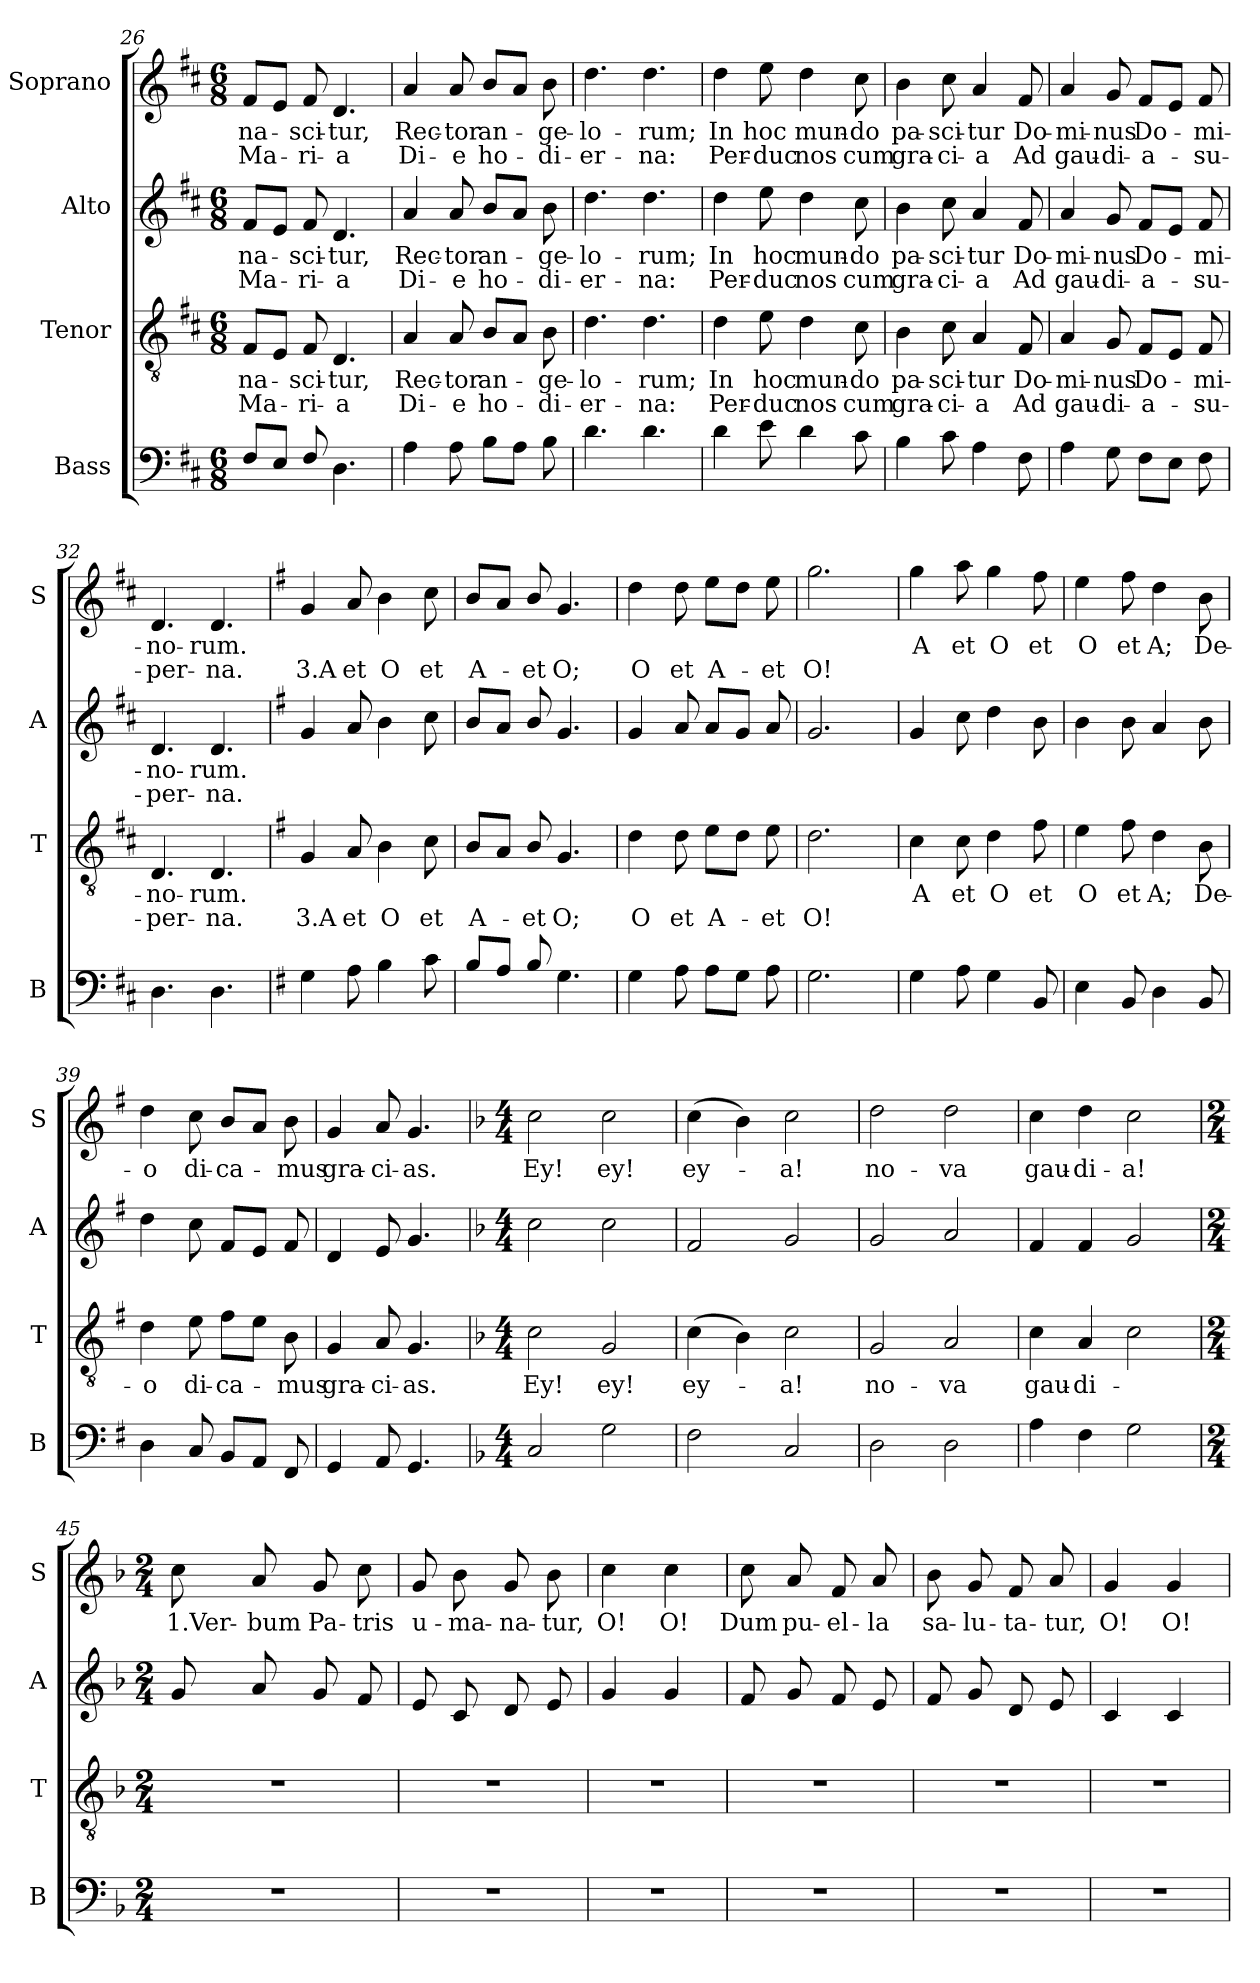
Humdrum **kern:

**kern	**kern	**text	**text	**kern	**text	**text	**kern	**text	**text
*part4	*part3	*part3	*part3	*part2	*part2	*part2	*part1	*part1	*part1
*staff4	*staff3	*staff3	*staff3	*staff2	*staff2	*staff2	*staff1	*staff1	*staff1
*I"Bass	*I"Tenor	*	*	*I"Alto	*	*	*I"Soprano	*	*
*I'B	*I'T	*	*	*I'A	*	*	*I'S	*	*
*clefF4	*clefGv2	*	*	*clefG2	*	*	*clefG2	*	*
*k[f#c#]	*k[f#c#]	*	*	*k[f#c#]	*	*	*k[f#c#]	*	*
*D:	*D:	*	*	*D:	*	*	*D:	*	*
*M6/8	*M6/8	*	*	*M6/8	*	*	*M6/8	*	*
=26	=26	=26	=26	=26	=26	=26	=26	=26	=26
!	!	!LO:LY:b	!LO:LY:b	!	!LO:LY:b	!LO:LY:b	!	!LO:LY:b	!LO:LY:b
8F#/L	8F#/L	na-	Ma-	8f#/L	na-	Ma-	8f#/L	na-	Ma-
8E/J	8E/J	.	.	8e/J	.	.	8e/J	.	.
!	!	!LO:LY:b	!LO:LY:b	!	!LO:LY:b	!LO:LY:b	!	!LO:LY:b	!LO:LY:b
8F#/	8F#/	-sci-	-ri-	8f#/	-sci-	-ri-	8f#/	-sci-	-ri-
!	!	!LO:LY:b	!LO:LY:b	!	!LO:LY:b	!LO:LY:b	!	!LO:LY:b	!LO:LY:b
4.D\	4.D/	-tur,	-a	4.d/	-tur,	-a	4.d/	-tur,	-a
=27	=27	=27	=27	=27	=27	=27	=27	=27	=27
!	!	!LO:LY:b	!LO:LY:b	!	!LO:LY:b	!LO:LY:b	!	!LO:LY:b	!LO:LY:b
4A\	4A/	Rec-	Di-	4a/	Rec-	Di-	4a/	Rec-	Di-
!	!	!LO:LY:b	!LO:LY:b	!	!LO:LY:b	!LO:LY:b	!	!LO:LY:b	!LO:LY:b
8A\	8A/	-tor	-e	8a/	-tor	-e	8a/	-tor	-e
!	!	!LO:LY:b	!LO:LY:b	!	!LO:LY:b	!LO:LY:b	!	!LO:LY:b	!LO:LY:b
8B\L	8B/L	an-	ho-	8b/L	an-	ho-	8b/L	an-	ho-
8A\J	8A/J	.	.	8a/J	.	.	8a/J	.	.
!	!	!LO:LY:b	!LO:LY:b	!	!LO:LY:b	!LO:LY:b	!	!LO:LY:b	!LO:LY:b
8B\	8B\	-ge-	-di-	8b\	-ge-	-di-	8b\	-ge-	-di-
=28	=28	=28	=28	=28	=28	=28	=28	=28	=28
!	!	!LO:LY:b	!LO:LY:b	!	!LO:LY:b	!LO:LY:b	!	!LO:LY:b	!LO:LY:b
4.d\	4.d\	-lo-	-er-	4.dd\	-lo-	-er-	4.dd\	-lo-	-er-
!	!	!LO:LY:b	!LO:LY:b	!	!LO:LY:b	!LO:LY:b	!	!LO:LY:b	!LO:LY:b
4.d\	4.d\	-rum;	-na:	4.dd\	-rum;	-na:	4.dd\	-rum;	-na:
=29	=29	=29	=29	=29	=29	=29	=29	=29	=29
!	!	!LO:LY:b	!LO:LY:b	!	!LO:LY:b	!LO:LY:b	!	!LO:LY:b	!LO:LY:b
4d\	4d\	In	Per-	4dd\	In	Per-	4dd\	In	Per-
!	!	!LO:LY:b	!LO:LY:b	!	!LO:LY:b	!LO:LY:b	!	!LO:LY:b	!LO:LY:b
8e\	8e\	hoc	-duc	8ee\	hoc	-duc	8ee\	hoc	-duc
!	!	!LO:LY:b	!LO:LY:b	!	!LO:LY:b	!LO:LY:b	!	!LO:LY:b	!LO:LY:b
4d\	4d\	mun-	nos	4dd\	mun-	nos	4dd\	mun-	nos
!	!	!LO:LY:b	!LO:LY:b	!	!LO:LY:b	!LO:LY:b	!	!LO:LY:b	!LO:LY:b
8c#\	8c#\	-do	cum	8cc#\	-do	cum	8cc#\	-do	cum
=30	=30	=30	=30	=30	=30	=30	=30	=30	=30
!	!	!LO:LY:b	!LO:LY:b	!	!LO:LY:b	!LO:LY:b	!	!LO:LY:b	!LO:LY:b
4B\	4B\	pa-	gra-	4b\	pa-	gra-	4b\	pa-	gra-
!	!	!LO:LY:b	!LO:LY:b	!	!LO:LY:b	!LO:LY:b	!	!LO:LY:b	!LO:LY:b
8c#\	8c#\	-sci-	-ci-	8cc#\	-sci-	-ci-	8cc#\	-sci-	-ci-
!	!	!LO:LY:b	!LO:LY:b	!	!LO:LY:b	!LO:LY:b	!	!LO:LY:b	!LO:LY:b
4A\	4A/	-tur	-a	4a/	-tur	-a	4a/	-tur	-a
!	!	!LO:LY:b	!LO:LY:b	!	!LO:LY:b	!LO:LY:b	!	!LO:LY:b	!LO:LY:b
8F#\	8F#/	Do-	Ad	8f#/	Do-	Ad	8f#/	Do-	Ad
!!LO:LB:g=z
=31	=31	=31	=31	=31	=31	=31	=31	=31	=31
!	!	!LO:LY:b	!LO:LY:b	!	!LO:LY:b	!LO:LY:b	!	!LO:LY:b	!LO:LY:b
4A\	4A/	-mi-	gau-	4a/	-mi-	gau-	4a/	-mi-	gau-
!	!	!LO:LY:b	!LO:LY:b	!	!LO:LY:b	!LO:LY:b	!	!LO:LY:b	!LO:LY:b
8G\	8G/	-nus	-di-	8g/	-nus	-di-	8g/	-nus	-di-
!	!	!LO:LY:b	!LO:LY:b	!	!LO:LY:b	!LO:LY:b	!	!LO:LY:b	!LO:LY:b
8F#\L	8F#/L	Do-	-a-	8f#/L	Do-	-a-	8f#/L	Do-	-a-
8E\J	8E/J	.	.	8e/J	.	.	8e/J	.	.
!	!	!LO:LY:b	!LO:LY:b	!	!LO:LY:b	!LO:LY:b	!	!LO:LY:b	!LO:LY:b
8F#\	8F#/	-mi-	-su-	8f#/	-mi-	-su-	8f#/	-mi-	-su-
=32	=32	=32	=32	=32	=32	=32	=32	=32	=32
!	!	!LO:LY:b	!LO:LY:b	!	!LO:LY:b	!LO:LY:b	!	!LO:LY:b	!LO:LY:b
4.D\	4.D/	-no-	-per-	4.d/	-no-	-per-	4.d/	-no-	-per-
!	!	!LO:LY:b	!LO:LY:b	!	!LO:LY:b	!LO:LY:b	!	!LO:LY:b	!LO:LY:b
4.D\	4.D/	-rum.	-na.	4.d/	-rum.	-na.	4.d/	-rum.	-na.
=33	=33	=33	=33	=33	=33	=33	=33	=33	=33
*k[f#]	*k[f#]	*	*	*k[f#]	*	*	*k[f#]	*	*
*G:	*G:	*	*	*G:	*	*	*G:	*	*
!	!	!	!LO:LY:b	!	!	!	!	!	!LO:LY:b
4G\	4G/	.	3.A	4g/	.	.	4g/	.	3.A
!	!	!	!LO:LY:b	!	!	!	!	!	!LO:LY:b
8A\	8A/	.	et	8a/	.	.	8a/	.	et
!	!	!	!LO:LY:b	!	!	!	!	!	!LO:LY:b
4B\	4B\	.	O	4b\	.	.	4b\	.	O
!	!	!	!LO:LY:b	!	!	!	!	!	!LO:LY:b
8c\	8c\	.	et	8cc\	.	.	8cc\	.	et
=34	=34	=34	=34	=34	=34	=34	=34	=34	=34
!	!	!	!LO:LY:b	!	!	!	!	!	!LO:LY:b
8B/L	8B/L	.	A-	8b/L	.	.	8b/L	.	A-
8A/J	8A/J	.	.	8a/J	.	.	8a/J	.	.
!	!	!	!LO:LY:b	!	!	!	!	!	!LO:LY:b
8B/	8B/	.	-et	8b/	.	.	8b/	.	-et
!	!	!	!LO:LY:b	!	!	!	!	!	!LO:LY:b
4.G\	4.G/	.	O;	4.g/	.	.	4.g/	.	O;
=35	=35	=35	=35	=35	=35	=35	=35	=35	=35
!	!	!	!LO:LY:b	!	!	!	!	!	!LO:LY:b
4G\	4d\	.	O	4g/	.	.	4dd\	.	O
!	!	!	!LO:LY:b	!	!	!	!	!	!LO:LY:b
8A\	8d\	.	et	8a/	.	.	8dd\	.	et
!	!	!	!LO:LY:b	!	!	!	!	!	!LO:LY:b
8A\L	8e\L	.	A-	8a/L	.	.	8ee\L	.	A-
8G\J	8d\J	.	.	8g/J	.	.	8dd\J	.	.
!	!	!	!LO:LY:b	!	!	!	!	!	!LO:LY:b
8A\	8e\	.	-et	8a/	.	.	8ee\	.	-et
=36	=36	=36	=36	=36	=36	=36	=36	=36	=36
!	!	!	!LO:LY:b	!	!	!	!	!	!LO:LY:b
2.G\	2.d\	.	O!	2.g/	.	.	2.gg\	.	O!
!!LO:PB:g=z
=37	=37	=37	=37	=37	=37	=37	=37	=37	=37
!	!	!LO:LY:b	!	!	!	!	!	!LO:LY:b	!
4G\	4c\	A	.	4g/	.	.	4gg\	A	.
!	!	!LO:LY:b	!	!	!	!	!	!LO:LY:b	!
8A\	8c\	et	.	8cc\	.	.	8aa\	et	.
!	!	!LO:LY:b	!	!	!	!	!	!LO:LY:b	!
4G\	4d\	O	.	4dd\	.	.	4gg\	O	.
!	!	!LO:LY:b	!	!	!	!	!	!LO:LY:b	!
8BB/	8f#\	et	.	8b\	.	.	8ff#\	et	.
=38	=38	=38	=38	=38	=38	=38	=38	=38	=38
!	!	!LO:LY:b	!	!	!	!	!	!LO:LY:b	!
4E\	4e\	O	.	4b\	.	.	4ee\	O	.
!	!	!LO:LY:b	!	!	!	!	!	!LO:LY:b	!
8BB/	8f#\	et	.	8b\	.	.	8ff#\	et	.
!	!	!LO:LY:b	!	!	!	!	!	!LO:LY:b	!
4D\	4d\	A;	.	4a/	.	.	4dd\	A;	.
!	!	!LO:LY:b	!	!	!	!	!	!LO:LY:b	!
8BB/	8B\	De-	.	8b\	.	.	8b\	De-	.
=39	=39	=39	=39	=39	=39	=39	=39	=39	=39
!	!	!LO:LY:b	!	!	!	!	!	!LO:LY:b	!
4D\	4d\	-o	.	4dd\	.	.	4dd\	-o	.
!	!	!LO:LY:b	!	!	!	!	!	!LO:LY:b	!
8C/	8e\	di-	.	8cc\	.	.	8cc\	di-	.
!	!	!LO:LY:b	!	!	!	!	!	!LO:LY:b	!
8BB/L	8f#\L	-ca-	.	8f#/L	.	.	8b/L	-ca-	.
8AA/J	8e\J	.	.	8e/J	.	.	8a/J	.	.
!	!	!LO:LY:b	!	!	!	!	!	!LO:LY:b	!
8FF#/	8B\	-mus	.	8f#/	.	.	8b\	-mus	.
=40	=40	=40	=40	=40	=40	=40	=40	=40	=40
!	!	!LO:LY:b	!	!	!	!	!	!LO:LY:b	!
4GG/	4G/	gra-	.	4d/	.	.	4g/	gra-	.
!	!	!LO:LY:b	!	!	!	!	!	!LO:LY:b	!
8AA/	8A/	-ci-	.	8e/	.	.	8a/	-ci-	.
!	!	!LO:LY:b	!	!	!	!	!	!LO:LY:b	!
4.GG/	4.G/	-as.	.	4.g/	.	.	4.g/	-as.	.
=41	=41	=41	=41	=41	=41	=41	=41	=41	=41
*k[b-]	*k[b-]	*	*	*k[b-]	*	*	*k[b-]	*	*
*F:	*F:	*	*	*F:	*	*	*F:	*	*
*M4/4	*M4/4	*	*	*M4/4	*	*	*M4/4	*	*
!	!	!LO:LY:b	!	!	!	!	!	!LO:LY:b	!
2C/	2c\	Ey!	.	2cc\	.	.	2cc\	Ey!	.
!	!	!LO:LY:b	!	!	!	!	!	!LO:LY:b	!
2G\	2G/	ey!	.	2cc\	.	.	2cc\	ey!	.
=42	=42	=42	=42	=42	=42	=42	=42	=42	=42
!	!	!LO:LY:b	!	!	!	!	!	!LO:LY:b	!
2F\	(>4c\	ey-	.	2f/	.	.	(>4cc\	ey-	.
.	4B-\)	.	.	.	.	.	4b-\)	.	.
!	!	!LO:LY:b	!	!	!	!	!	!LO:LY:b	!
2C/	2c\	-a!	.	2g/	.	.	2cc\	-a!	.
!!LO:LB:g=z
=43	=43	=43	=43	=43	=43	=43	=43	=43	=43
!	!	!LO:LY:b	!	!	!	!	!	!LO:LY:b	!
2D\	2G/	no-	.	2g/	.	.	2dd\	no-	.
!	!	!LO:LY:b	!	!	!	!	!	!LO:LY:b	!
2D\	2A/	-va	.	2a/	.	.	2dd\	-va	.
=44	=44	=44	=44	=44	=44	=44	=44	=44	=44
!	!	!LO:LY:b	!	!	!	!	!	!LO:LY:b	!
4A\	4c\	gau-	.	4f/	.	.	4cc\	gau-	.
!	!	!LO:LY:b	!	!	!	!	!	!LO:LY:b	!
4F\	4A/	-di-	.	4f/	.	.	4dd\	-di-	.
!	!	!	!	!	!	!	!	!LO:LY:b	!
2G\	2c\	.	.	2g/	.	.	2cc\	-a!	.
=45	=45	=45	=45	=45	=45	=45	=45	=45	=45
*M2/4	*M2/4	*	*	*M2/4	*	*	*M2/4	*	*
!	!	!	!	!	!	!	!	!LO:LY:b	!
2r	2r	.	.	8g/	.	.	8cc\	1.Ver-	.
!	!	!	!	!	!	!	!	!LO:LY:b	!
.	.	.	.	8a/	.	.	8a/	-bum	.
!	!	!	!	!	!	!	!	!LO:LY:b	!
.	.	.	.	8g/	.	.	8g/	Pa-	.
!	!	!	!	!	!	!	!	!LO:LY:b	!
.	.	.	.	8f/	.	.	8cc\	-tris	.
=46	=46	=46	=46	=46	=46	=46	=46	=46	=46
!	!	!	!	!	!	!	!	!LO:LY:b	!
2r	2r	.	.	8e/	.	.	8g/	u-	.
!	!	!	!	!	!	!	!	!LO:LY:b	!
.	.	.	.	8c/	.	.	8b-\	-ma-	.
!	!	!	!	!	!	!	!	!LO:LY:b	!
.	.	.	.	8d/	.	.	8g/	-na-	.
!	!	!	!	!	!	!	!	!LO:LY:b	!
.	.	.	.	8e/	.	.	8b-\	-tur,	.
=47	=47	=47	=47	=47	=47	=47	=47	=47	=47
!	!	!	!	!	!	!	!	!LO:LY:b	!
2r	2r	.	.	4g/	.	.	4cc\	O!	.
!	!	!	!	!	!	!	!	!LO:LY:b	!
.	.	.	.	4g/	.	.	4cc\	O!	.
=48	=48	=48	=48	=48	=48	=48	=48	=48	=48
!	!	!	!	!	!	!	!	!LO:LY:b	!
2r	2r	.	.	8f/	.	.	8cc\	Dum	.
!	!	!	!	!	!	!	!	!LO:LY:b	!
.	.	.	.	8g/	.	.	8a/	pu-	.
!	!	!	!	!	!	!	!	!LO:LY:b	!
.	.	.	.	8f/	.	.	8f/	-el-	.
!	!	!	!	!	!	!	!	!LO:LY:b	!
.	.	.	.	8e/	.	.	8a/	-la	.
!!LO:PB:g=z
=49	=49	=49	=49	=49	=49	=49	=49	=49	=49
!	!	!	!	!	!	!	!	!LO:LY:b	!
2r	2r	.	.	8f/	.	.	8b-\	sa-	.
!	!	!	!	!	!	!	!	!LO:LY:b	!
.	.	.	.	8g/	.	.	8g/	-lu-	.
!	!	!	!	!	!	!	!	!LO:LY:b	!
.	.	.	.	8d/	.	.	8f/	-ta-	.
!	!	!	!	!	!	!	!	!LO:LY:b	!
.	.	.	.	8e/	.	.	8a/	-tur,	.
=50	=50	=50	=50	=50	=50	=50	=50	=50	=50
!	!	!	!	!	!	!	!	!LO:LY:b	!
2r	2r	.	.	4c/	.	.	4g/	O!	.
!	!	!	!	!	!	!	!	!LO:LY:b	!
.	.	.	.	4c/	.	.	4g/	O!	.
=	=	=	=	=	=	=	=	=	=
*-	*-	*-	*-	*-	*-	*-	*-	*-	*-
